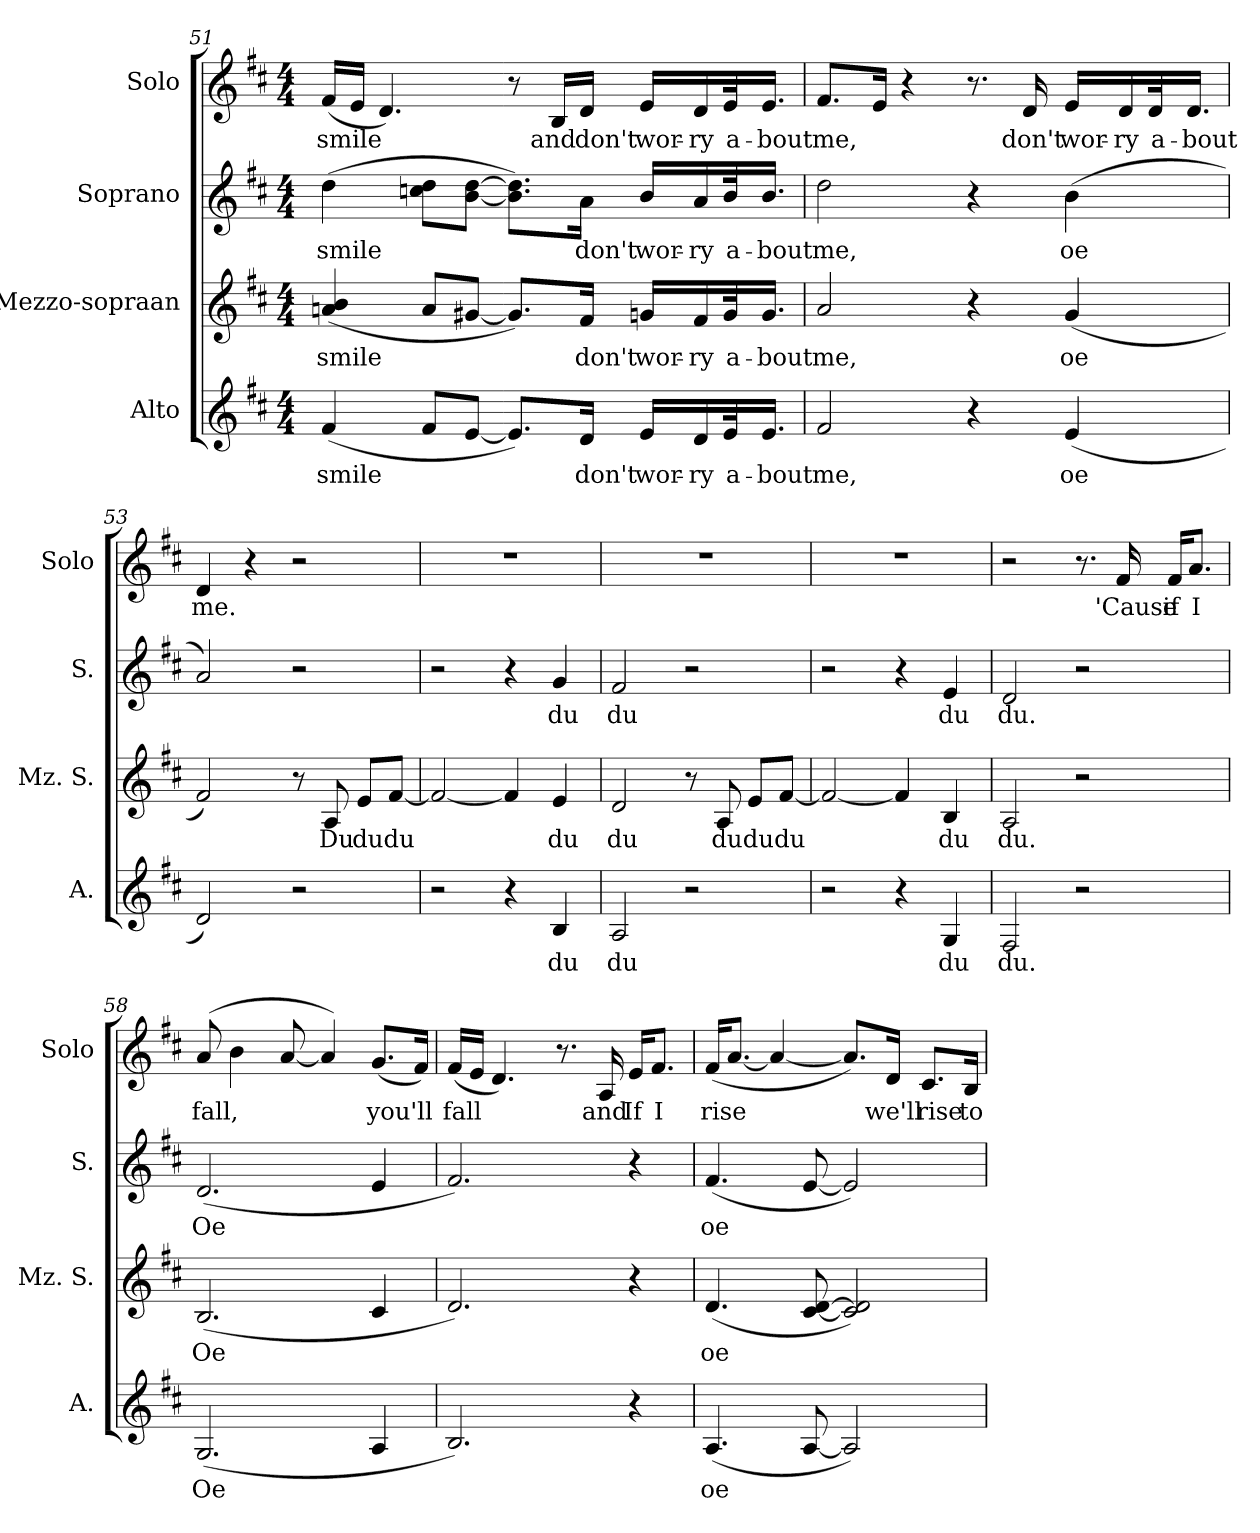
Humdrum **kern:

**kern	**text	**kern	**text	**kern	**text	**kern	**text
*part4	*part4	*part3	*part3	*part2	*part2	*part1	*part1
*staff4	*staff4	*staff3	*staff3	*staff2	*staff2	*staff1	*staff1
*I"Alto	*	*I"Mezzo-sopraan	*	*I"Soprano	*	*I"Solo	*
*I'A.	*	*I'Mz. S.	*	*I'S.	*	*I'Solo	*
*clefG2	*	*clefG2	*	*clefG2	*	*clefG2	*
*k[f#c#]	*	*k[f#c#]	*	*k[f#c#]	*	*k[f#c#]	*
*D:	*	*D:	*	*D:	*	*D:	*
*M4/4	*	*M4/4	*	*M4/4	*	*M4/4	*
=51	=51	=51	=51	=51	=51	=51	=51
(4f#/	smile	(4an/ 4b/	smile	(4dd\	smile	(16f#/LL	smile
.	.	.	.	.	.	16e/JJ	.
.	.	.	.	.	.	4.d/)	.
8f#/L	.	8a/L	.	8ccn\ 8dd\L	.	.	.
[8e/J	.	[8g#X/J	.	[8b\ [8dd\J	.	.	.
8.e/L])	.	8.g#/L])	.	8.b\] 8.dd\]L)	.	8r	.
.	.	.	.	.	.	16B/LL	and
16d/Jk	don't	16f#/Jk	don't	16a\Jk	don't	16d/JJ	don't
16e/LL	wor-	16gn/LL	wor-	16b/LL	wor-	16e/LL	wor-
16d/	-ry	16f#/	-ry	16a/	-ry	16d/	-ry
32e/K	a-	32g/K	a-	32b/K	a-	32e/K	a-
16.e/JJ	-bout	16.g/JJ	-bout	16.b/JJ	-bout	16.e/JJ	-bout
=52	=52	=52	=52	=52	=52	=52	=52
2f#/	me,	2a/	me,	2dd\	me,	8.f#/L	me,
.	.	.	.	.	.	16e/Jk	.
.	.	.	.	.	.	4r	.
4r	.	4r	.	4r	.	8.r	.
.	.	.	.	.	.	16d/	don't
(4e/	oe	(4g/	oe	(4b\	oe	16e/LL	wor-
.	.	.	.	.	.	16d/	-ry
.	.	.	.	.	.	32d/K	a-
.	.	.	.	.	.	16.d/JJ	-bout
=53	=53	=53	=53	=53	=53	=53	=53
2d/)	.	2f#/)	.	2a/)	.	4d/	me.
.	.	.	.	.	.	4r	.
2r	.	8r	.	2r	.	2r	.
.	.	8A/	Du	.	.	.	.
.	.	8e/L	du	.	.	.	.
.	.	[8f#/J	du	.	.	.	.
!!LO:LB:g=z
=54	=54	=54	=54	=54	=54	=54	=54
2r	.	2f#/_	.	2r	.	1r	.
4r	.	4f#/]	.	4r	.	.	.
4B/	du	4e/	du	4g/	du	.	.
=55	=55	=55	=55	=55	=55	=55	=55
2A/	du	2d/	du	2f#/	du	1r	.
2r	.	8r	.	2r	.	.	.
.	.	8A/	du	.	.	.	.
.	.	8e/L	du	.	.	.	.
.	.	[8f#/J	du	.	.	.	.
=56	=56	=56	=56	=56	=56	=56	=56
2r	.	2f#/_	.	2r	.	1r	.
4r	.	4f#/]	.	4r	.	.	.
4G/	du	4B/	du	4e/	du	.	.
=57	=57	=57	=57	=57	=57	=57	=57
2F#/	du.	2A/	du.	2d/	du.	2r	.
2r	.	2r	.	2r	.	8.r	.
.	.	.	.	.	.	16f#/	'Cause
.	.	.	.	.	.	16f#/KL	if
.	.	.	.	.	.	8.a/J	I
!!LO:PB:g=z
=58	=58	=58	=58	=58	=58	=58	=58
(2.G/	Oe	(2.B/	Oe	(2.d/	Oe	(8a/	fall,
.	.	.	.	.	.	4b\	.
.	.	.	.	.	.	[8a/	.
.	.	.	.	.	.	4a/])	.
4A/	.	4c#/	.	4e/	.	(8.g/L	you'll
.	.	.	.	.	.	16f#/Jk)	.
=59	=59	=59	=59	=59	=59	=59	=59
2.B/)	.	2.d/)	.	2.f#/)	.	(16f#/LL	fall
.	.	.	.	.	.	16e/JJ	.
.	.	.	.	.	.	4.d/)	.
.	.	.	.	.	.	8.r	.
.	.	.	.	.	.	16A/	and
4r	.	4r	.	4r	.	16e/KL	If
.	.	.	.	.	.	8.f#/J	I
=60	=60	=60	=60	=60	=60	=60	=60
(4.A/	oe	(4.d/	oe	(4.f#/	oe	(16f#/KL	rise
.	.	.	.	.	.	[8.a/J	.
.	.	.	.	.	.	4a/_	.
[8A/	.	[8c#/ [8d/	.	[8e/	.	.	.
2A/])	.	2c#/] 2d/])	.	2e/])	.	8.a/L])	.
.	.	.	.	.	.	16d/Jk	we'll
.	.	.	.	.	.	8.c#/L	rise
.	.	.	.	.	.	16B/Jk	to-
=	=	=	=	=	=	=	=
*-	*-	*-	*-	*-	*-	*-	*-
